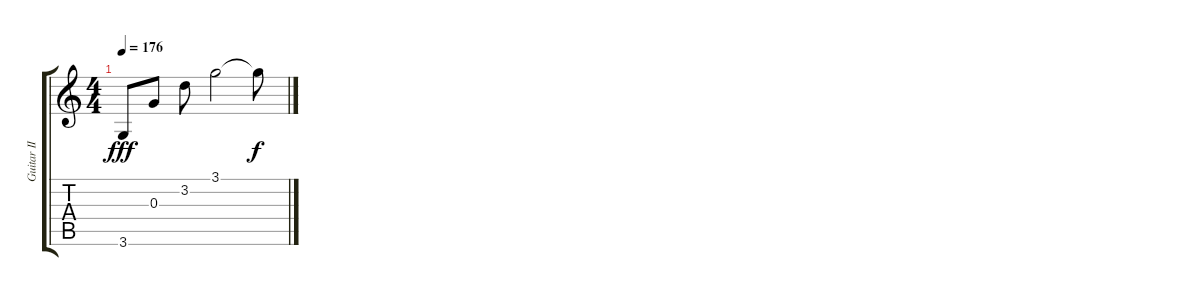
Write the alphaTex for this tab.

\track ("Guitar II" "Guitar II") {instrument distortionguitar}
\staff {score tabs}
\tuning (E4 B3 G3 D3 A2 E2) {hide}
\ts (4 4)
\tempo 176
\clef g2
\ks c
3.6.8{dy fff} 0.3.8 3.2.8 3.1.2 3.1{t}.8{dy f}
